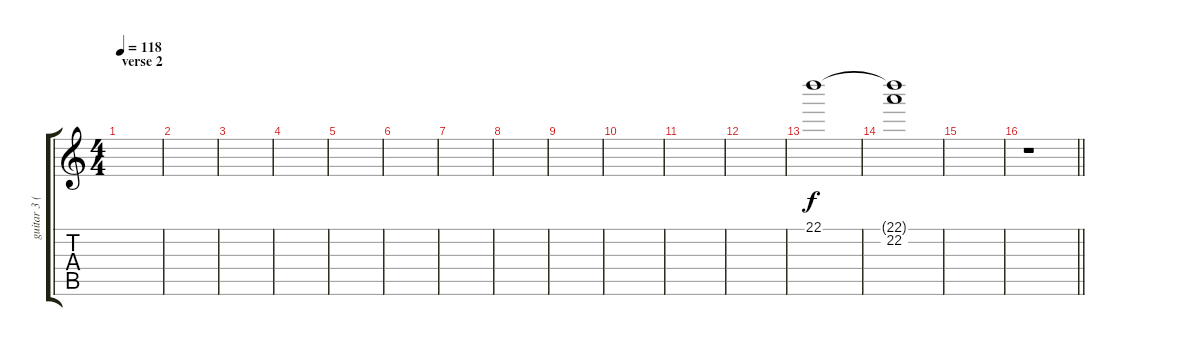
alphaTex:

\track ("guitar 3 (solo 2)" "guitar 3 (") {instrument overdrivenguitar}
\staff {score tabs}
\tuning (E4 B3 G3 D3 A2 E2) {hide}
\ts (4 4)
\section ("" "verse 2")
\tempo 118
\clef g2
\ks c
|
|
|
|
|
|
|
|
|
|
|
|
22.1.1 |
(22.1{t} 22.2).1 |
|
\barLineRight lightlight
r.1
